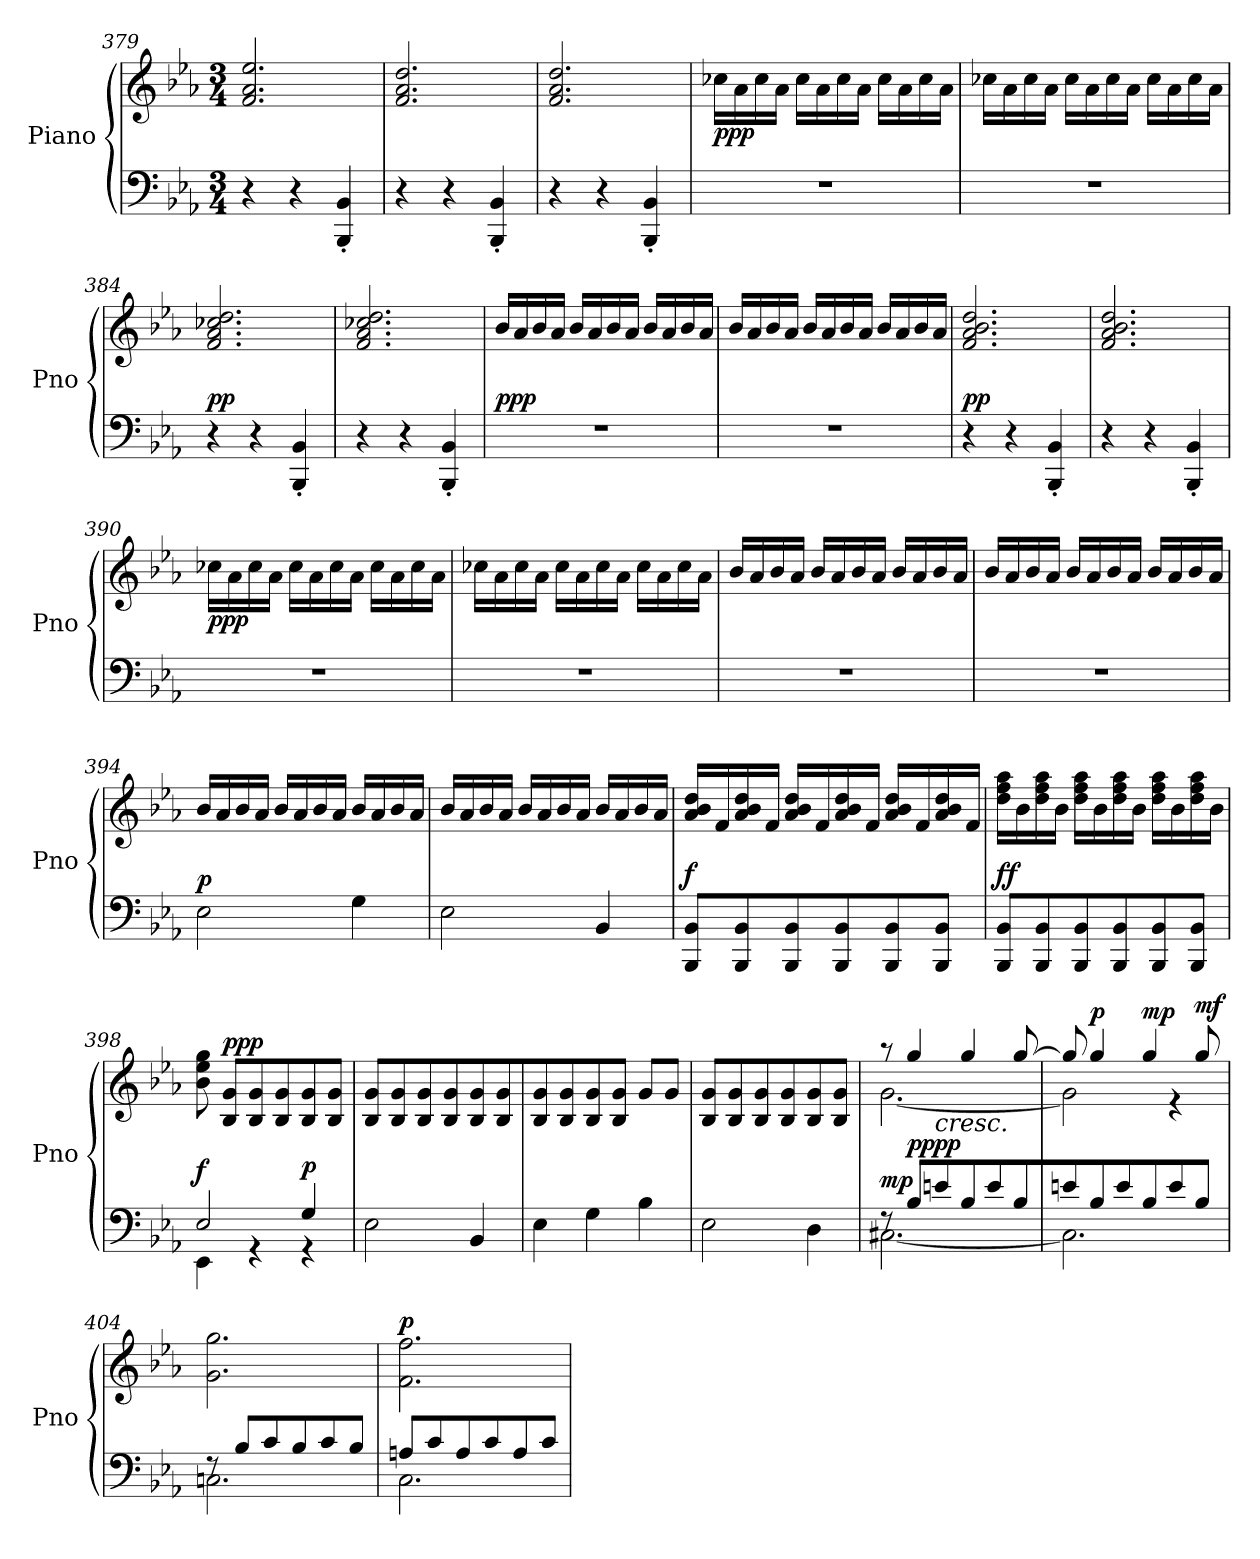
**kern	**kern	**dynam
*part1	*part1	*part1
*staff2	*staff1	*staff1/2
*I"Piano	*	*
*I'Pno	*	*
*clefF4	*clefG2	*
*k[b-e-a-]	*k[b-e-a-]	*
*M3/4	*M3/4	*
=379	=379	=379
4r	2.f/ 2.a-/ 2.ee-/	.
4r	.	.
4BBB-/' 4BB-/'	.	.
=380	=380	=380
4r	2.f/ 2.a-/ 2.dd/	.
4r	.	.
4BBB-/' 4BB-/'	.	.
=381	=381	=381
4r	2.f/ 2.a-/ 2.dd/	.
4r	.	.
4BBB-/' 4BB-/'	.	.
!!LO:LB:g=z
=382	=382	=382
!	!	!LO:DY:b
2.r	16cc-X\LL	ppp
.	16a-\	.
.	16cc-\	.
.	16a-\JJ	.
.	16cc-\LL	.
.	16a-\	.
.	16cc-\	.
.	16a-\JJ	.
.	16cc-\LL	.
.	16a-\	.
.	16cc-\	.
.	16a-\JJ	.
=383	=383	=383
2.r	16cc-X\LL	.
.	16a-\	.
.	16cc-\	.
.	16a-\JJ	.
.	16cc-\LL	.
.	16a-\	.
.	16cc-\	.
.	16a-\JJ	.
.	16cc-\LL	.
.	16a-\	.
.	16cc-\	.
.	16a-\JJ	.
=384	=384	=384
!	!	!LO:DY:a=2
4r	2.f/ 2.a-/ 2.cc-X/ 2.dd/	pp
4r	.	.
4BBB-/' 4BB-/'	.	.
=385	=385	=385
4r	2.f/ 2.a-/ 2.cc-X/ 2.dd/	.
4r	.	.
4BBB-/' 4BB-/'	.	.
=386	=386	=386
!	!	!LO:DY:a=2
2.r	16b-/LL	ppp
.	16a-/	.
.	16b-/	.
.	16a-/JJ	.
.	16b-/LL	.
.	16a-/	.
.	16b-/	.
.	16a-/JJ	.
.	16b-/LL	.
.	16a-/	.
.	16b-/	.
.	16a-/JJ	.
!!LO:LB:g=z
=387	=387	=387
2.r	16b-/LL	.
.	16a-/	.
.	16b-/	.
.	16a-/JJ	.
.	16b-/LL	.
.	16a-/	.
.	16b-/	.
.	16a-/JJ	.
.	16b-/LL	.
.	16a-/	.
.	16b-/	.
.	16a-/JJ	.
=388	=388	=388
!	!	!LO:DY:a=2
4r	2.f/ 2.a-/ 2.b-/ 2.dd/	pp
4r	.	.
4BBB-/' 4BB-/'	.	.
=389	=389	=389
4r	2.f/ 2.a-/ 2.b-/ 2.dd/	.
4r	.	.
4BBB-/' 4BB-/'	.	.
=390	=390	=390
!	!	!LO:DY:b
2.r	16cc-X\LL	ppp
.	16a-\	.
.	16cc-\	.
.	16a-\JJ	.
.	16cc-\LL	.
.	16a-\	.
.	16cc-\	.
.	16a-\JJ	.
.	16cc-\LL	.
.	16a-\	.
.	16cc-\	.
.	16a-\JJ	.
=391	=391	=391
2.r	16cc-X\LL	.
.	16a-\	.
.	16cc-\	.
.	16a-\JJ	.
.	16cc-\LL	.
.	16a-\	.
.	16cc-\	.
.	16a-\JJ	.
.	16cc-\LL	.
.	16a-\	.
.	16cc-\	.
.	16a-\JJ	.
!!LO:LB:g=z
=392	=392	=392
2.r	16b-/LL	.
.	16a-/	.
.	16b-/	.
.	16a-/JJ	.
.	16b-/LL	.
.	16a-/	.
.	16b-/	.
.	16a-/JJ	.
.	16b-/LL	.
.	16a-/	.
.	16b-/	.
.	16a-/JJ	.
=393	=393	=393
2.r	16b-/LL	.
.	16a-/	.
.	16b-/	.
.	16a-/JJ	.
.	16b-/LL	.
.	16a-/	.
.	16b-/	.
.	16a-/JJ	.
.	16b-/LL	.
.	16a-/	.
.	16b-/	.
.	16a-/JJ	.
=394	=394	=394
!	!	!LO:DY:a=2
2E-\	16b-/LL	p
.	16a-/	.
.	16b-/	.
.	16a-/JJ	.
.	16b-/LL	.
.	16a-/	.
.	16b-/	.
.	16a-/JJ	.
4G\	16b-/LL	.
.	16a-/	.
.	16b-/	.
.	16a-/JJ	.
=395	=395	=395
2E-\	16b-/LL	.
.	16a-/	.
.	16b-/	.
.	16a-/JJ	.
.	16b-/LL	.
.	16a-/	.
.	16b-/	.
.	16a-/JJ	.
4BB-/	16b-/LL	.
.	16a-/	.
.	16b-/	.
.	16a-/JJ	.
!!LO:LB:g=z
=396	=396	=396
!	!	!LO:DY:a=2
8BBB-/ 8BB-/L	16a-/ 16b-/ 16dd/LL	f
.	16f/	.
8BBB-/ 8BB-/	16a-/ 16b-/ 16dd/	.
.	16f/JJ	.
8BBB-/ 8BB-/	16a-/ 16b-/ 16dd/LL	.
.	16f/	.
8BBB-/ 8BB-/	16a-/ 16b-/ 16dd/	.
.	16f/JJ	.
8BBB-/ 8BB-/	16a-/ 16b-/ 16dd/LL	.
.	16f/	.
8BBB-/ 8BB-/J	16a-/ 16b-/ 16dd/	.
.	16f/JJ	.
=397	=397	=397
!	!	!LO:DY:a=2
8BBB-/ 8BB-/L	16dd\ 16ff\ 16aa-\LL	ff
.	16b-\	.
8BBB-/ 8BB-/	16dd\ 16ff\ 16aa-\	.
.	16b-\JJ	.
8BBB-/ 8BB-/	16dd\ 16ff\ 16aa-\LL	.
.	16b-\	.
8BBB-/ 8BB-/	16dd\ 16ff\ 16aa-\	.
.	16b-\JJ	.
8BBB-/ 8BB-/	16dd\ 16ff\ 16aa-\LL	.
.	16b-\	.
8BBB-/ 8BB-/J	16dd\ 16ff\ 16aa-\	.
.	16b-\JJ	.
=398	=398	=398
*^	*	*
!	!	!	!LO:DY:a=2
2E-/	4EE-\	8b-\ 8ee-\ 8gg\	f
!	!	!	!LO:DY:a
.	.	8B-/ 8g/L	ppp
.	4rGG	8B-/ 8g/	.
.	.	8B-/ 8g/	.
!	!	!	!LO:DY:a=2
4G/	4rGG	8B-/ 8g/	p
.	.	8B-/ 8g/J	.
*v	*v	*	*
=399	=399	=399
2E-\	8B-/ 8g/L	.
.	8B-/ 8g/	.
.	8B-/ 8g/	.
.	8B-/ 8g/	.
4BB-/	8B-/ 8g/	.
.	8B-/ 8g/	.
=400	=400	=400
4E-\	8B-/ 8g/	.
.	8B-/ 8g/	.
4G\	8B-/ 8g/	.
.	8B-/ 8g/J	.
4B-\	8g/L	.
.	8g/J	.
!!LO:LB:g=z
=401	=401	=401
2E-\	8B-/ 8g/L	.
.	8B-/ 8g/	.
.	8B-/ 8g/	.
.	8B-/ 8g/	.
4D\	8B-/ 8g/	.
.	8B-/ 8g/J	.
=402	=402	=402
*^	*^	*
!	!	!	!	!LO:DY:a=2
8rF	[2.C#X\	8r	[2.g\	mp
!	!	!	!	!LO:DY:a=2
!	!	!	!	!LO:DY:n=1:a
8B-/L	.	4gg/	.	pp pp
!LO:TX:a:i:t=cresc.	!	!	!	!
8en/	.	.	.	.
8B-/	.	4gg/	.	.
8e/	.	.	.	.
8B-/	.	[8gg/	.	.
=403	=403	=403	=403	=403
8en/	2.C#\]	8gg/]	2g\]	.
!	!	!	!	!LO:DY:a
8B-/	.	4gg/	.	p
8e/	.	.	.	.
!	!	!	!	!LO:DY:a
8B-/	.	4gg/	.	mp
8e/	.	.	4r	.
!	!	!	!	!LO:DY:a
8B-/J	.	8gg/	.	mf
*	*	*v	*v	*
=404	=404	=404	=404
!	!	!	!LO:DY:a=2
!	!	!	!LO:DY:n=1:a
8rF	2.Cn\	2.g\ 2.gg\	p f
8B-/L	.	.	.
8c/	.	.	.
8B-/	.	.	.
8c/	.	.	.
8B-/J	.	.	.
=405	=405	=405	=405
!	!	!	!LO:DY:a
8An/L	2.C\	2.f\ 2.ff\	p
8c/	.	.	.
8A/	.	.	.
8c/	.	.	.
8A/	.	.	.
8c/J	.	.	.
*v	*v	*	*
=	=	=
*-	*-	*-
